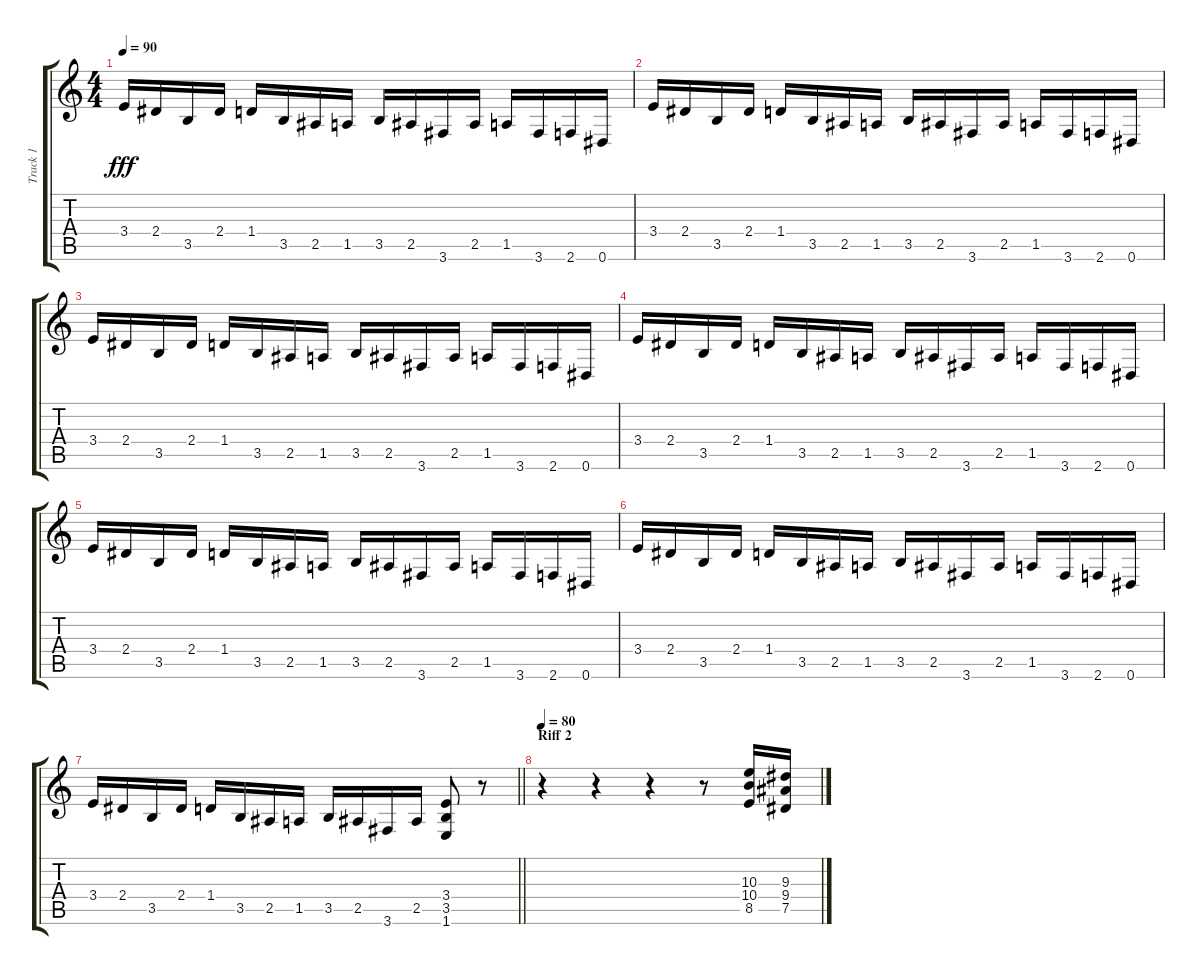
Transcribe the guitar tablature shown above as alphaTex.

\track ("Track 1" "Track 1") {instrument distortionguitar}
\staff {score tabs}
\tuning (Eb4 Bb3 Gb3 Db3 Ab2 Eb2) {hide}
\ts (4 4)
\tempo 90
\clef g2
\ks c
3.4.16{dy fff} 2.4.16 3.5.16 2.4.16 1.4.16 3.5.16 2.5.16 1.5.16 3.5.16 2.5.16 3.6.16 2.5.16 1.5.16 3.6.16 2.6.16 0.6.16 |
3.4.16 2.4.16 3.5.16 2.4.16 1.4.16 3.5.16 2.5.16 1.5.16 3.5.16 2.5.16 3.6.16 2.5.16 1.5.16 3.6.16 2.6.16 0.6.16 |
3.4.16 2.4.16 3.5.16 2.4.16 1.4.16 3.5.16 2.5.16 1.5.16 3.5.16 2.5.16 3.6.16 2.5.16 1.5.16 3.6.16 2.6.16 0.6.16 |
3.4.16 2.4.16 3.5.16 2.4.16 1.4.16 3.5.16 2.5.16 1.5.16 3.5.16 2.5.16 3.6.16 2.5.16 1.5.16 3.6.16 2.6.16 0.6.16 |
3.4.16 2.4.16 3.5.16 2.4.16 1.4.16 3.5.16 2.5.16 1.5.16 3.5.16 2.5.16 3.6.16 2.5.16 1.5.16 3.6.16 2.6.16 0.6.16 |
3.4.16 2.4.16 3.5.16 2.4.16 1.4.16 3.5.16 2.5.16 1.5.16 3.5.16 2.5.16 3.6.16 2.5.16 1.5.16 3.6.16 2.6.16 0.6.16 |
\barLineRight lightlight
3.4.16 2.4.16 3.5.16 2.4.16 1.4.16 3.5.16 2.5.16 1.5.16 3.5.16 2.5.16 3.6.16 2.5.16 (3.4 3.5 1.6).8 r.8 |
\section ("" "Riff 2")
\tempo 80
r.4 r.4 r.4 r.8 (10.3 10.4 8.5).16 (9.3 9.4 7.5).16
